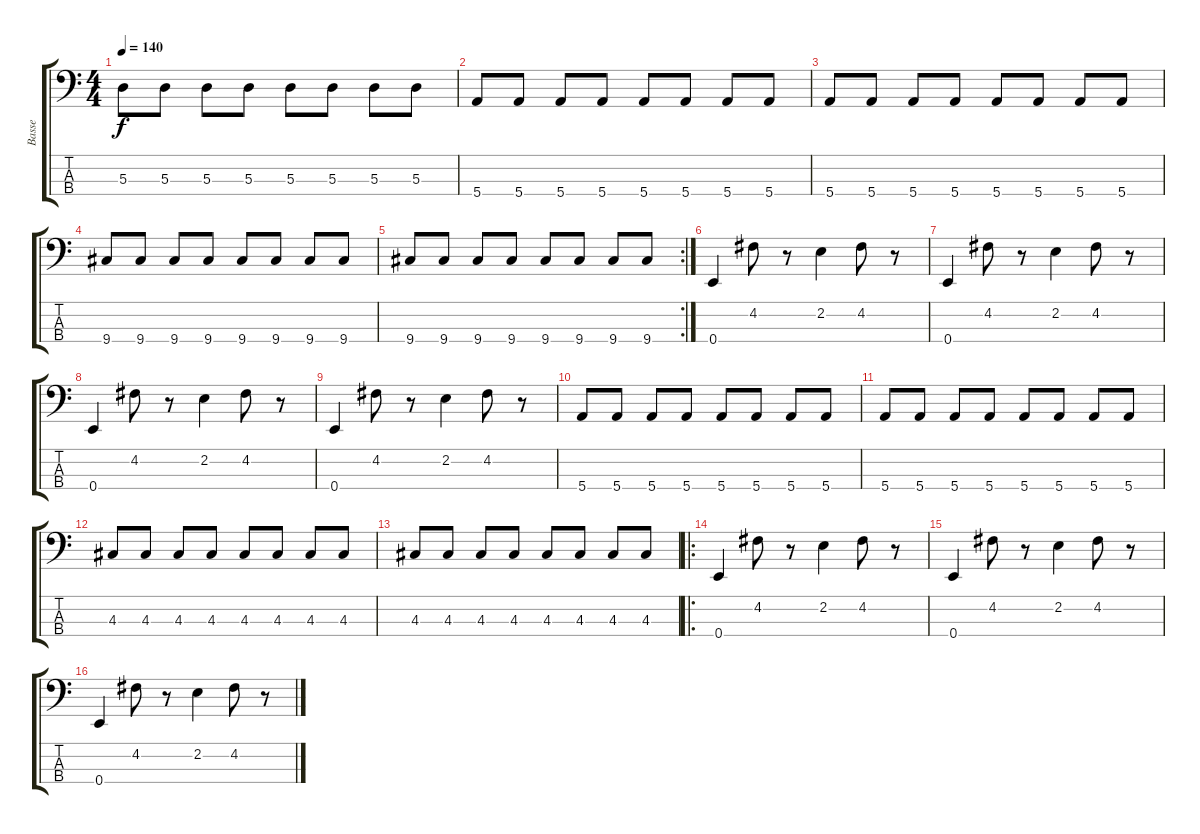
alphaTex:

\track ("Basse" "Basse") {instrument electricbassfinger}
\staff {score tabs}
\tuning (G2 D2 A1 E1) {hide}
\ts (4 4)
\tempo 140
\clef f4
\ks c
5.3.8{dy f} 5.3.8 5.3.8 5.3.8 5.3.8 5.3.8 5.3.8 5.3.8 |
5.4.8 5.4.8 5.4.8 5.4.8 5.4.8 5.4.8 5.4.8 5.4.8 |
5.4.8 5.4.8 5.4.8 5.4.8 5.4.8 5.4.8 5.4.8 5.4.8 |
9.4.8 9.4.8 9.4.8 9.4.8 9.4.8 9.4.8 9.4.8 9.4.8 |
\rc 2
9.4.8 9.4.8 9.4.8 9.4.8 9.4.8 9.4.8 9.4.8 9.4.8 |
0.4.4 4.2.8 r.8 2.2.4 4.2.8 r.8 |
0.4.4 4.2.8 r.8 2.2.4 4.2.8 r.8 |
0.4.4 4.2.8 r.8 2.2.4 4.2.8 r.8 |
0.4.4 4.2.8 r.8 2.2.4 4.2.8 r.8 |
5.4.8 5.4.8 5.4.8 5.4.8 5.4.8 5.4.8 5.4.8 5.4.8 |
5.4.8 5.4.8 5.4.8 5.4.8 5.4.8 5.4.8 5.4.8 5.4.8 |
4.3.8 4.3.8 4.3.8 4.3.8 4.3.8 4.3.8 4.3.8 4.3.8 |
4.3.8 4.3.8 4.3.8 4.3.8 4.3.8 4.3.8 4.3.8 4.3.8 |
\ro
0.4.4 4.2.8 r.8 2.2.4 4.2.8 r.8 |
0.4.4 4.2.8 r.8 2.2.4 4.2.8 r.8 |
0.4.4 4.2.8 r.8 2.2.4 4.2.8 r.8
